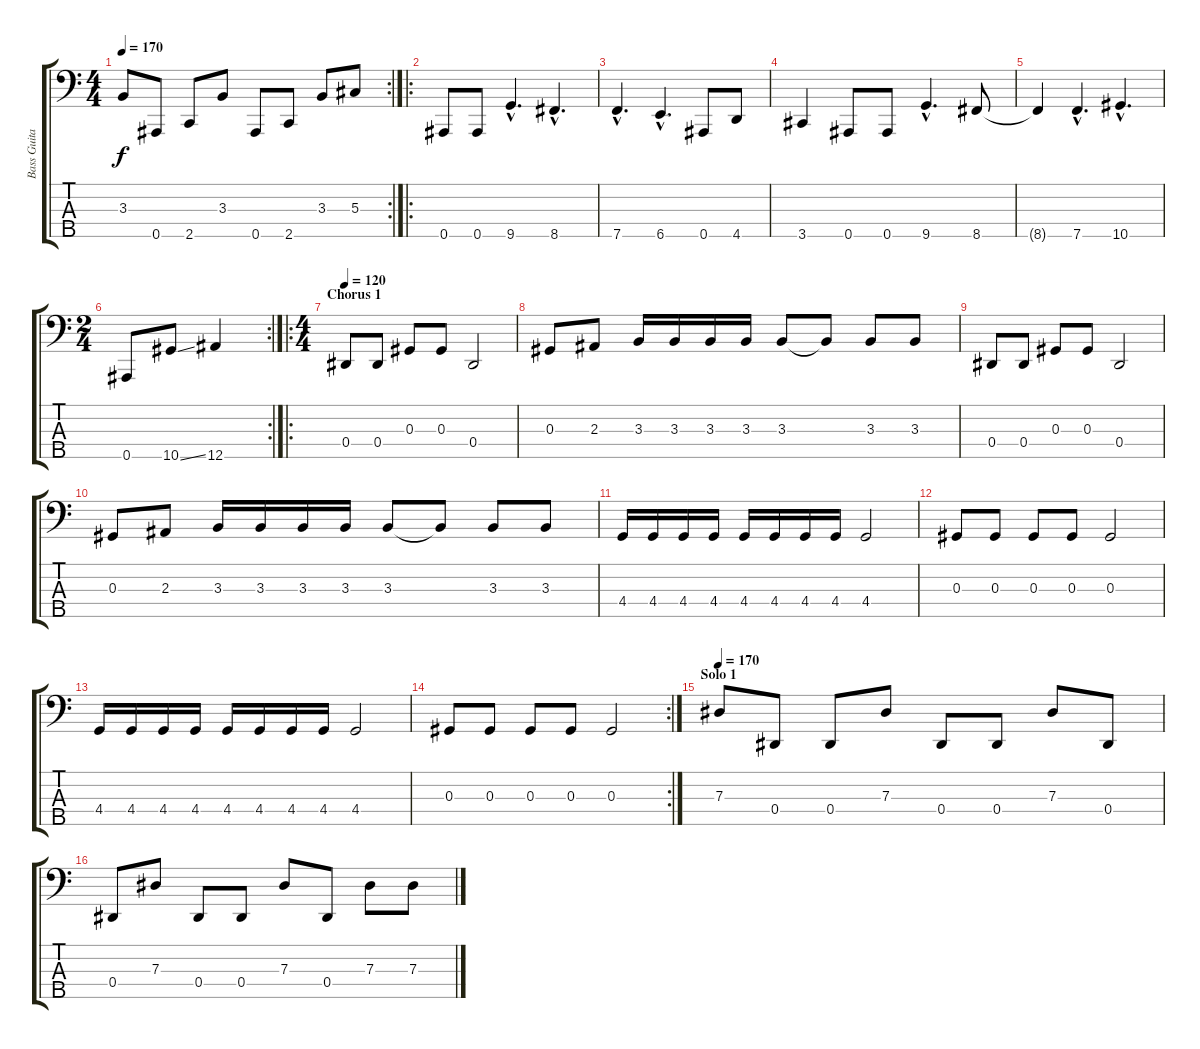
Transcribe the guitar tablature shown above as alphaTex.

\track ("Bass Guitar" "Bass Guita") {instrument electricbassfinger}
\staff {score tabs}
\tuning (Gb2 Db2 Ab1 Eb1 Bb0) {hide}
\rc 2
\ts (4 4)
\tempo 170
\clef f4
\ks c
3.3.8{dy f} 0.5.8 2.5.8 3.3.8 0.5.8 2.5.8 3.3.8 5.3.8 |
\ro
0.5.8 0.5.8 9.5{hac}.4{d} 8.5{hac}.4{d} |
7.5{hac}.4{d} 6.5{hac}.4{d} 0.5.8 4.5.8 |
3.5.4 0.5.8 0.5.8 9.5{hac}.4{d} 8.5.8 |
8.5{t}.4 7.5{hac}.4{d} 10.5{hac}.4{d} |
\rc 2
\ts (2 4)
0.5.8 10.5{ss}.8 12.5.4 |
\ro
\ts (4 4)
\section ("" "Chorus 1")
\tempo 120
0.4.8 0.4.8 0.3.8 0.3.8 0.4.2 |
0.3.8 2.3.8 3.3.16 3.3.16 3.3.16 3.3.16 3.3.8 3.3{t}.8 3.3.8 3.3.8 |
0.4.8 0.4.8 0.3.8 0.3.8 0.4.2 |
0.3.8 2.3.8 3.3.16 3.3.16 3.3.16 3.3.16 3.3.8 3.3{t}.8 3.3.8 3.3.8 |
4.4.16 4.4.16 4.4.16 4.4.16 4.4.16 4.4.16 4.4.16 4.4.16 4.4.2 |
0.3.8 0.3.8 0.3.8 0.3.8 0.3.2 |
4.4.16 4.4.16 4.4.16 4.4.16 4.4.16 4.4.16 4.4.16 4.4.16 4.4.2 |
\rc 2
0.3.8 0.3.8 0.3.8 0.3.8 0.3.2 |
\section ("" "Solo 1")
\tempo 170
7.3.8 0.4.8 0.4.8 7.3.8 0.4.8 0.4.8 7.3.8 0.4.8 |
0.4.8 7.3.8 0.4.8 0.4.8 7.3.8 0.4.8 7.3.8 7.3.8
